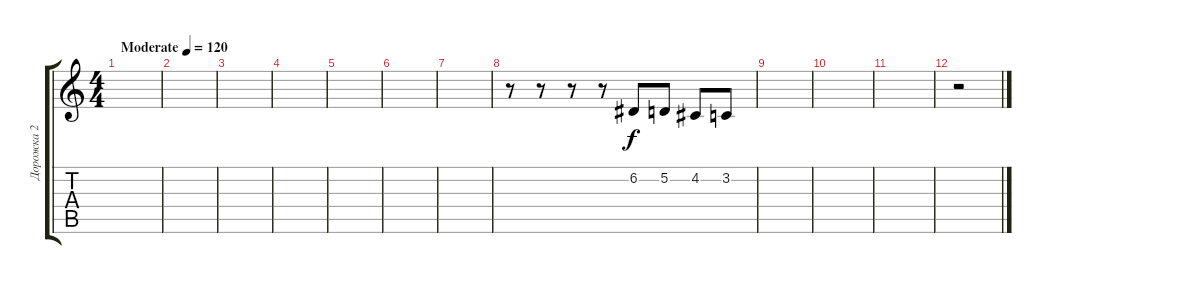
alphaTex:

\track ("Дорожка 2" "Дорожка 2") {instrument stringensemble1}
\staff {score tabs}
\tuning (D4 A3 F3 C3 G2 D2) {hide}
\ts (4 4)
\tempo (120 "Moderate")
\clef g2
\ks c
|
|
|
|
|
|
|
r.8 r.8 r.8 r.8 6.2.8 5.2.8 4.2.8 3.2.8 |
|
|
|
r.2
